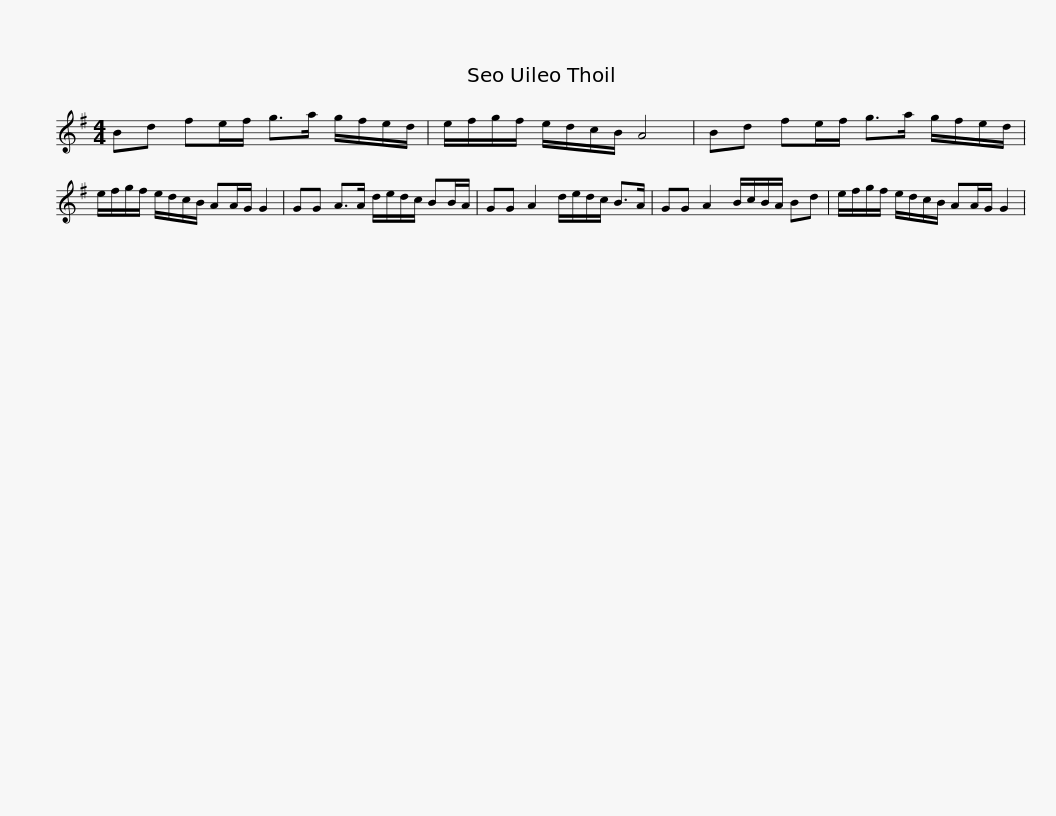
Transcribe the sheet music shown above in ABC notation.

X:1
L:1/8
M:4/4
I:linebreak $
K:G
V:1 treble
V:1
 Bd fe/f/ g>a g/f/e/d/ | e/f/g/f/ e/d/c/B/ A4 | Bd fe/f/ g>a g/f/e/d/ | e/f/g/f/ e/d/c/B/ AA/G/ G2 |$ GG A>A d/e/d/c/ BB/A/ | %5
 GG A2 d/e/d/c/ B>A | GG A2 B/c/B/A/ Bd | e/f/g/f/ e/d/c/B/ AA/G/ G2 | %8
